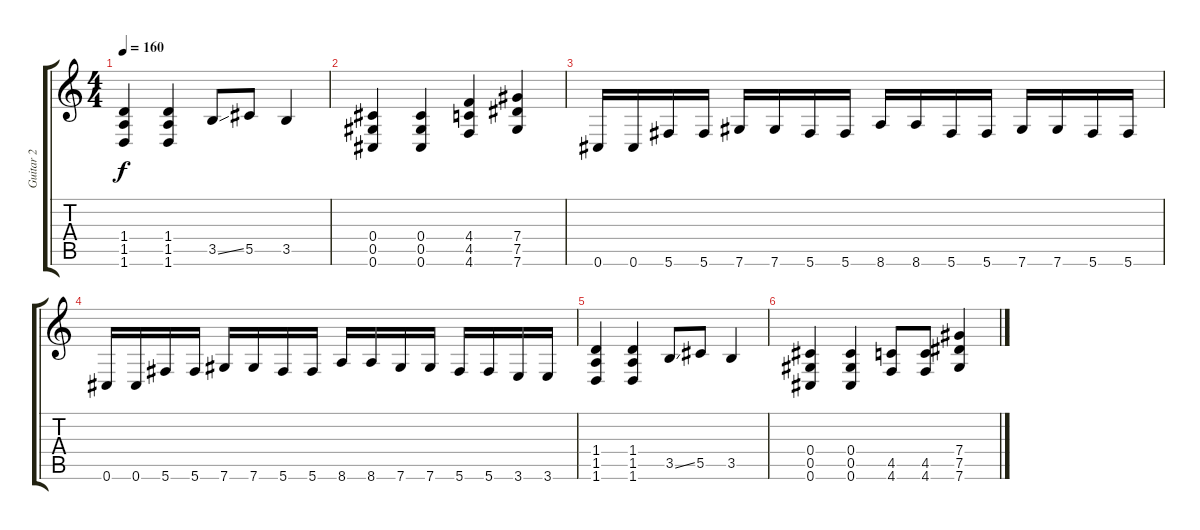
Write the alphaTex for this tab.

\track ("Guitar 2" "Guitar 2") {instrument distortionguitar}
\staff {score tabs}
\tuning (Eb4 Bb3 Gb3 Db3 Ab2 Db2) {hide}
\ts (4 4)
\tempo 160
\clef g2
\ks c
(1.4 1.5 1.6).4{dy f} (1.4 1.5 1.6).4 3.5{ss}.8 5.5.8 3.5.4 |
(0.4 0.5 0.6).4 (0.4 0.5 0.6).4 (4.4 4.5 4.6).4 (7.4 7.5 7.6).4 |
0.6.16 0.6.16 5.6.16 5.6.16 7.6.16 7.6.16 5.6.16 5.6.16 8.6.16 8.6.16 5.6.16 5.6.16 7.6.16 7.6.16 5.6.16 5.6.16 |
0.6.16 0.6.16 5.6.16 5.6.16 7.6.16 7.6.16 5.6.16 5.6.16 8.6.16 8.6.16 7.6.16 7.6.16 5.6.16 5.6.16 3.6.16 3.6.16 |
(1.4 1.5 1.6).4 (1.4 1.5 1.6).4 3.5{ss}.8 5.5.8 3.5.4 |
(0.4 0.5 0.6).4 (0.4 0.5 0.6).4 (4.5 4.6).8 (4.5 4.6).8 (7.4 7.5 7.6).4
